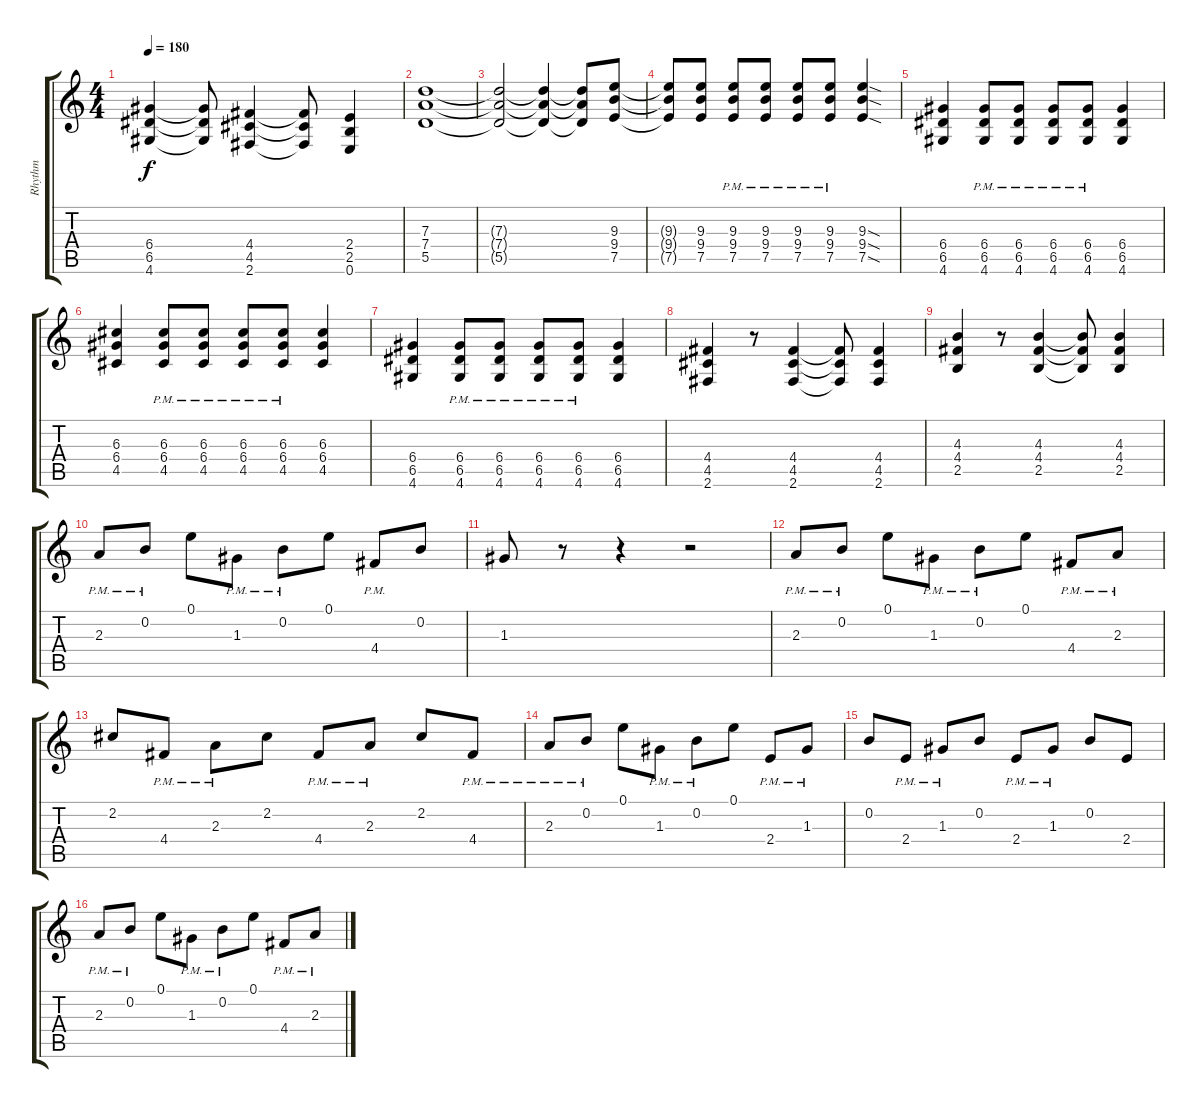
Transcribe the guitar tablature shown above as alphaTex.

\track ("Rhythm" "Rhythm") {instrument overdrivenguitar}
\staff {score tabs}
\tuning (E4 B3 G3 D3 A2 E2) {hide}
\ts (4 4)
\tempo 180
\clef g2
\ks c
(6.4 6.5 4.6).4{dy f} (6.4{t} 6.5{t} 4.6{t}).8 (4.4 4.5 2.6).4 (4.4{t} 4.5{t} 2.6{t}).8 (2.4 2.5 0.6).4 |
(7.3 7.4 5.5).1 |
(7.3{t} 7.4{t} 5.5{t}).2 (7.3{t} 7.4{t} 5.5{t}).4 (7.3{t} 7.4{t} 5.5{t}).8 (9.3 9.4 7.5).8 |
(9.3{t} 9.4{t} 7.5{t}).8 (9.3 9.4 7.5).8 (9.3{pm} 9.4{pm} 7.5{pm}).8 (9.3{pm} 9.4{pm} 7.5{pm}).8 (9.3{pm} 9.4{pm} 7.5{pm}).8 (9.3{pm} 9.4{pm} 7.5{pm}).8 (9.3{sod} 9.4{sod} 7.5{sod}).4 |
(6.4 6.5 4.6).4 (6.4{pm} 6.5{pm} 4.6{pm}).8 (6.4{pm} 6.5{pm} 4.6{pm}).8 (6.4{pm} 6.5{pm} 4.6{pm}).8 (6.4{pm} 6.5{pm} 4.6{pm}).8 (6.4 6.5 4.6).4 |
(6.3 6.4 4.5).4 (6.3{pm} 6.4{pm} 4.5{pm}).8 (6.3{pm} 6.4{pm} 4.5{pm}).8 (6.3{pm} 6.4{pm} 4.5{pm}).8 (6.3{pm} 6.4{pm} 4.5{pm}).8 (6.3 6.4 4.5).4 |
(6.4 6.5 4.6).4 (6.4{pm} 6.5{pm} 4.6{pm}).8 (6.4{pm} 6.5{pm} 4.6{pm}).8 (6.4{pm} 6.5{pm} 4.6{pm}).8 (6.4{pm} 6.5{pm} 4.6{pm}).8 (6.4 6.5 4.6).4 |
(4.4 4.5 2.6).4 r.8 (4.4 4.5 2.6).4 (4.4{t} 4.5{t} 2.6{t}).8 (4.4 4.5 2.6).4 |
(4.3 4.4 2.5).4 r.8 (4.3 4.4 2.5).4 (4.3{t} 4.4{t} 2.5{t}).8 (4.3 4.4 2.5).4 |
2.3{pm}.8 0.2{pm}.8 0.1.8 1.3{pm}.8 0.2{pm}.8 0.1.8 4.4{pm}.8 0.2.8 |
1.3.8 r.8 r.4 r.2 |
\section ("" "")
2.3{pm}.8 0.2{pm}.8 0.1.8 1.3{pm}.8 0.2{pm}.8 0.1.8 4.4{pm}.8 2.3{pm}.8 |
2.2.8 4.4{pm}.8 2.3{pm}.8 2.2.8 4.4{pm}.8 2.3{pm}.8 2.2.8 4.4{pm}.8 |
2.3{pm}.8 0.2{pm}.8 0.1.8 1.3{pm}.8 0.2{pm}.8 0.1.8 2.4{pm}.8 1.3{pm}.8 |
0.2.8 2.4{pm}.8 1.3{pm}.8 0.2.8 2.4{pm}.8 1.3{pm}.8 0.2.8 2.4.8 |
2.3{pm}.8 0.2{pm}.8 0.1.8 1.3{pm}.8 0.2{pm}.8 0.1.8 4.4{pm}.8 2.3{pm}.8
